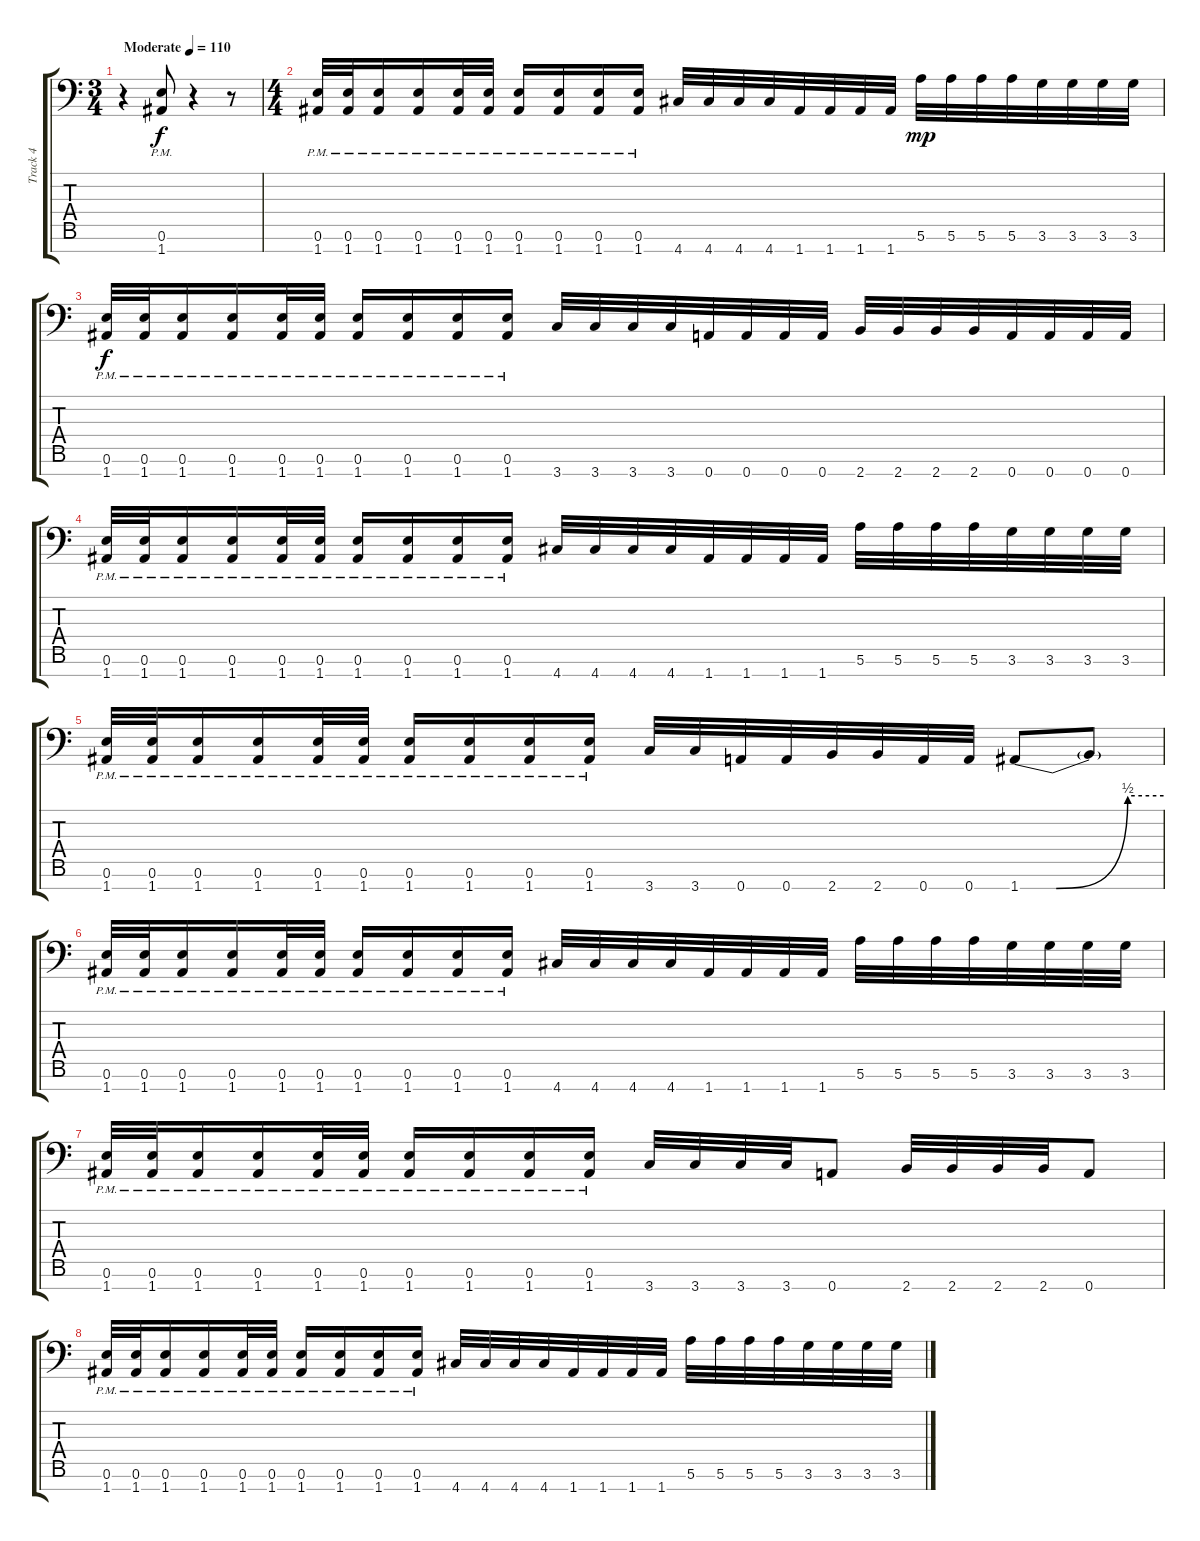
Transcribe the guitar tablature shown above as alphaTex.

\track ("Track 4" "Track 4") {instrument distortionguitar}
\staff {score tabs}
\tuning (E4 B3 G3 D3 A2 E2 A1) {hide}
\ts (3 4)
\tempo (110 "Moderate")
\clef f4
\ks c
r.4{dy f instrument distortionguitar} (0.6{pm} 1.7{pm}).8 r.4 r.8 |
\ts (4 4)
(0.6{pm} 1.7{pm}).32 (0.6{pm} 1.7{pm}).32 (0.6{pm} 1.7{pm}).16 (0.6{pm} 1.7{pm}).16 (0.6{pm} 1.7{pm}).32 (0.6{pm} 1.7{pm}).32 (0.6{pm} 1.7{pm}).16 (0.6{pm} 1.7{pm}).16 (0.6{pm} 1.7{pm}).16 (0.6{pm} 1.7{pm}).16 4.7.32 4.7.32 4.7.32 4.7.32 1.7.32 1.7.32 1.7.32 1.7.32 5.6.32{dy mp} 5.6.32 5.6.32 5.6.32 3.6.32 3.6.32 3.6.32 3.6.32 |
(0.6{pm} 1.7{pm}).32{dy f} (0.6{pm} 1.7{pm}).32 (0.6{pm} 1.7{pm}).16 (0.6{pm} 1.7{pm}).16 (0.6{pm} 1.7{pm}).32 (0.6{pm} 1.7{pm}).32 (0.6{pm} 1.7{pm}).16 (0.6{pm} 1.7{pm}).16 (0.6{pm} 1.7{pm}).16 (0.6{pm} 1.7{pm}).16 3.7.32 3.7.32 3.7.32 3.7.32 0.7.32 0.7.32 0.7.32 0.7.32 2.7.32 2.7.32 2.7.32 2.7.32 0.7.32 0.7.32 0.7.32 0.7.32 |
(0.6{pm} 1.7{pm}).32 (0.6{pm} 1.7{pm}).32 (0.6{pm} 1.7{pm}).16 (0.6{pm} 1.7{pm}).16 (0.6{pm} 1.7{pm}).32 (0.6{pm} 1.7{pm}).32 (0.6{pm} 1.7{pm}).16 (0.6{pm} 1.7{pm}).16 (0.6{pm} 1.7{pm}).16 (0.6{pm} 1.7{pm}).16 4.7.32 4.7.32 4.7.32 4.7.32 1.7.32 1.7.32 1.7.32 1.7.32 5.6.32 5.6.32 5.6.32 5.6.32 3.6.32 3.6.32 3.6.32 3.6.32 |
(0.6{pm} 1.7{pm}).32 (0.6{pm} 1.7{pm}).32 (0.6{pm} 1.7{pm}).16 (0.6{pm} 1.7{pm}).16 (0.6{pm} 1.7{pm}).32 (0.6{pm} 1.7{pm}).32 (0.6{pm} 1.7{pm}).16 (0.6{pm} 1.7{pm}).16 (0.6{pm} 1.7{pm}).16 (0.6{pm} 1.7{pm}).16 3.7.32 3.7.32 0.7.32 0.7.32 2.7.32 2.7.32 0.7.32 0.7.32 1.7{be (custom 0 0 15 0 45 2 60 2)}.8 1.7{t}.8 |
(0.6{pm} 1.7{pm}).32 (0.6{pm} 1.7{pm}).32 (0.6{pm} 1.7{pm}).16 (0.6{pm} 1.7{pm}).16 (0.6{pm} 1.7{pm}).32 (0.6{pm} 1.7{pm}).32 (0.6{pm} 1.7{pm}).16 (0.6{pm} 1.7{pm}).16 (0.6{pm} 1.7{pm}).16 (0.6{pm} 1.7{pm}).16 4.7.32 4.7.32 4.7.32 4.7.32 1.7.32 1.7.32 1.7.32 1.7.32 5.6.32 5.6.32 5.6.32 5.6.32 3.6.32 3.6.32 3.6.32 3.6.32 |
(0.6{pm} 1.7{pm}).32 (0.6{pm} 1.7{pm}).32 (0.6{pm} 1.7{pm}).16 (0.6{pm} 1.7{pm}).16 (0.6{pm} 1.7{pm}).32 (0.6{pm} 1.7{pm}).32 (0.6{pm} 1.7{pm}).16 (0.6{pm} 1.7{pm}).16 (0.6{pm} 1.7{pm}).16 (0.6{pm} 1.7{pm}).16 3.7.32 3.7.32 3.7.32 3.7.32 0.7.8 2.7.32 2.7.32 2.7.32 2.7.32 0.7.8 |
(0.6{pm} 1.7{pm}).32 (0.6{pm} 1.7{pm}).32 (0.6{pm} 1.7{pm}).16 (0.6{pm} 1.7{pm}).16 (0.6{pm} 1.7{pm}).32 (0.6{pm} 1.7{pm}).32 (0.6{pm} 1.7{pm}).16 (0.6{pm} 1.7{pm}).16 (0.6{pm} 1.7{pm}).16 (0.6{pm} 1.7{pm}).16 4.7.32 4.7.32 4.7.32 4.7.32 1.7.32 1.7.32 1.7.32 1.7.32 5.6.32 5.6.32 5.6.32 5.6.32 3.6.32 3.6.32 3.6.32 3.6.32
